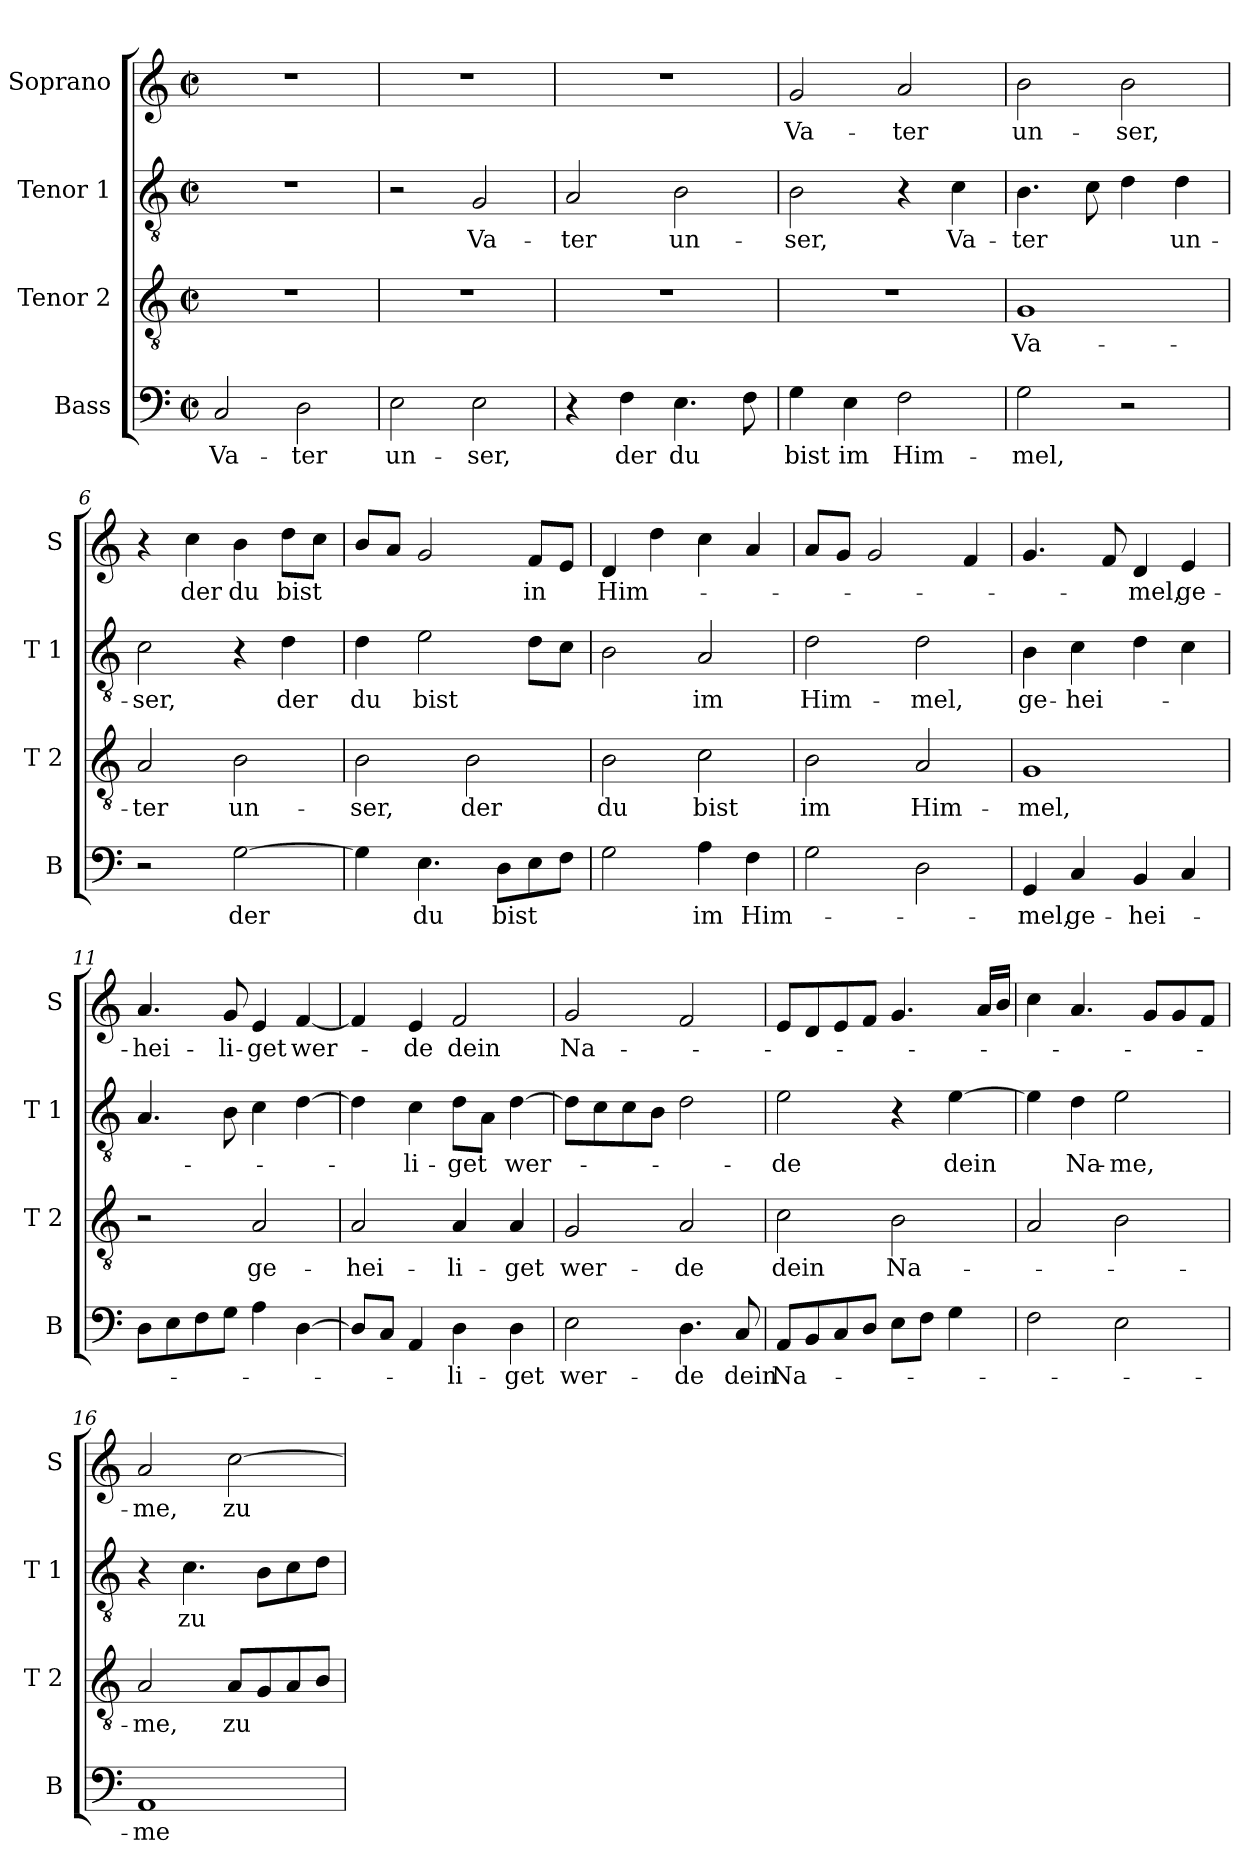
**kern	**text	**kern	**text	**kern	**text	**kern	**text
*part4	*part4	*part3	*part3	*part2	*part2	*part1	*part1
*staff4	*staff4	*staff3	*staff3	*staff2	*staff2	*staff1	*staff1
*I"Bass	*	*I"Tenor 2	*	*I"Tenor 1	*	*I"Soprano	*
*I'B	*	*I'T 2	*	*I'T 1	*	*I'S	*
*clefF4	*	*clefGv2	*	*clefGv2	*	*clefG2	*
*k[]	*	*k[]	*	*k[]	*	*k[]	*
*C:	*	*C:	*	*C:	*	*C:	*
*M2/2	*	*M2/2	*	*M2/2	*	*M2/2	*
*met(c|)	*	*met(c|)	*	*met(c|)	*	*met(c|)	*
=1	=1	=1	=1	=1	=1	=1	=1
!	!LO:LY:b	!	!	!	!	!	!
2C/	Va-	1r	.	1r	.	1r	.
!	!LO:LY:b	!	!	!	!	!	!
2D\	-ter	.	.	.	.	.	.
=2	=2	=2	=2	=2	=2	=2	=2
!	!LO:LY:b	!	!	!	!	!	!
2E\	un-	1r	.	2r	.	1r	.
!	!LO:LY:b	!	!	!	!LO:LY:b	!	!
2E\	-ser,	.	.	2G/	Va-	.	.
=3	=3	=3	=3	=3	=3	=3	=3
!	!	!	!	!	!LO:LY:b	!	!
4r	.	1r	.	2A/	-ter	1r	.
!	!LO:LY:b	!	!	!	!	!	!
4F\	der	.	.	.	.	.	.
!	!LO:LY:b	!	!	!	!LO:LY:b	!	!
4.E\	du	.	.	2B\	un-	.	.
8F\	.	.	.	.	.	.	.
=4	=4	=4	=4	=4	=4	=4	=4
!	!LO:LY:b	!	!	!	!LO:LY:b	!	!LO:LY:b
4G\	bist	1r	.	2B\	-ser,	2g/	Va-
!	!LO:LY:b	!	!	!	!	!	!
4E\	im	.	.	.	.	.	.
!	!LO:LY:b	!	!	!	!	!	!LO:LY:b
2F\	Him-	.	.	4r	.	2a/	-ter
!	!	!	!	!	!LO:LY:b	!	!
.	.	.	.	4c\	Va-	.	.
=5	=5	=5	=5	=5	=5	=5	=5
!	!LO:LY:b	!	!LO:LY:b	!	!LO:LY:b	!	!LO:LY:b
2G\	-mel,	1G	Va-	4.B\	-ter	2b\	un-
.	.	.	.	8c\	.	.	.
!	!	!	!	!	!	!	!LO:LY:b
2r	.	.	.	4d\	.	2b\	-ser,
!	!	!	!	!	!LO:LY:b	!	!
.	.	.	.	4d\	un-	.	.
!!LO:LB:g=z
=6	=6	=6	=6	=6	=6	=6	=6
!	!	!	!LO:LY:b	!	!LO:LY:b	!	!
2r	.	2A/	-ter	2c\	-ser,	4r	.
!	!	!	!	!	!	!	!LO:LY:b
.	.	.	.	.	.	4cc\	der
!	!LO:LY:b	!	!LO:LY:b	!	!	!	!LO:LY:b
[2G\	der	2B\	un-	4r	.	4b\	du
!	!	!	!	!	!LO:LY:b	!	!LO:LY:b
.	.	.	.	4d\	der	8dd\L	bist
.	.	.	.	.	.	8cc\J	.
=7	=7	=7	=7	=7	=7	=7	=7
!	!	!	!LO:LY:b	!	!LO:LY:b	!	!
4G\]	.	2B\	-ser,	4d\	du	8b/L	.
.	.	.	.	.	.	8a/J	.
!	!LO:LY:b	!	!	!	!LO:LY:b	!	!
4.E\	du	.	.	2e\	bist	2g/	.
!	!	!	!LO:LY:b	!	!	!	!
.	.	2B\	der	.	.	.	.
!	!LO:LY:b	!	!	!	!	!	!
8D\L	bist	.	.	.	.	.	.
!	!	!	!	!	!	!	!LO:LY:b
8E\	.	.	.	8d\L	.	8f/L	in
8F\J	.	.	.	8c\J	.	8e/J	.
=8	=8	=8	=8	=8	=8	=8	=8
!	!	!	!LO:LY:b	!	!	!	!LO:LY:b
2G\	.	2B\	du	2B\	.	4d/	Him-
.	.	.	.	.	.	4dd\	.
!	!LO:LY:b	!	!LO:LY:b	!	!LO:LY:b	!	!
4A\	im	2c\	bist	2A/	im	4cc\	.
!	!LO:LY:b	!	!	!	!	!	!
4F\	Him-	.	.	.	.	4a/	.
=9	=9	=9	=9	=9	=9	=9	=9
!	!	!	!LO:LY:b	!	!LO:LY:b	!	!
2G\	.	2B\	im	2d\	Him-	8a/L	.
.	.	.	.	.	.	8g/J	.
.	.	.	.	.	.	2g/	.
!	!	!	!LO:LY:b	!	!LO:LY:b	!	!
2D\	.	2A/	Him-	2d\	-mel,	.	.
.	.	.	.	.	.	4f/	.
=10	=10	=10	=10	=10	=10	=10	=10
!	!LO:LY:b	!	!LO:LY:b	!	!LO:LY:b	!	!
4GG/	-mel,	1G	-mel,	4B\	ge-	4.g/	.
!	!LO:LY:b	!	!	!	!LO:LY:b	!	!
4C/	ge-	.	.	4c\	-hei-	.	.
.	.	.	.	.	.	8f/	.
!	!LO:LY:b	!	!	!	!	!	!LO:LY:b
4BB/	-hei-	.	.	4d\	.	4d/	-mel,
!	!	!	!	!	!	!	!LO:LY:b
4C/	.	.	.	4c\	.	4e/	ge-
=11	=11	=11	=11	=11	=11	=11	=11
!	!	!	!	!	!	!	!LO:LY:b
8D\L	.	2r	.	4.A/	.	4.a/	-hei-
8E\	.	.	.	.	.	.	.
8F\	.	.	.	.	.	.	.
!	!	!	!	!	!	!	!LO:LY:b
8G\J	.	.	.	8B\	.	8g/	-li-
!	!	!	!LO:LY:b	!	!	!	!LO:LY:b
4A\	.	2A/	ge-	4c\	.	4e/	-get
!	!	!	!	!	!	!	!LO:LY:b
[4D\	.	.	.	[4d\	.	[4f/	wer-
!!LO:LB:g=z
=12	=12	=12	=12	=12	=12	=12	=12
!	!	!	!LO:LY:b	!	!	!	!
8D/L]	.	2A/	-hei-	4d\]	.	4f/]	.
8C/J	.	.	.	.	.	.	.
!	!	!	!	!	!LO:LY:b	!	!LO:LY:b
4AA/	.	.	.	4c\	-li-	4e/	-de
!	!LO:LY:b	!	!LO:LY:b	!	!LO:LY:b	!	!LO:LY:b
4D\	-li-	4A/	-li-	8d\L	-get	2f/	dein
.	.	.	.	8A\J	.	.	.
!	!LO:LY:b	!	!LO:LY:b	!	!LO:LY:b	!	!
4D\	-get	4A/	-get	[4d\	wer-	.	.
=13	=13	=13	=13	=13	=13	=13	=13
!	!LO:LY:b	!	!LO:LY:b	!	!	!	!LO:LY:b
2E\	wer-	2G/	wer-	8d\L]	.	2g/	Na-
.	.	.	.	8c\	.	.	.
.	.	.	.	8c\	.	.	.
.	.	.	.	8B\J	.	.	.
!	!LO:LY:b	!	!LO:LY:b	!	!	!	!
4.D\	-de	2A/	-de	2d\	.	2f/	.
!	!LO:LY:b	!	!	!	!	!	!
8C/	dein	.	.	.	.	.	.
=14	=14	=14	=14	=14	=14	=14	=14
!	!LO:LY:b	!	!LO:LY:b	!	!LO:LY:b	!	!
8AA/L	Na-	2c\	dein	2e\	-de	8e/L	.
8BB/	.	.	.	.	.	8d/	.
8C/	.	.	.	.	.	8e/	.
8D/J	.	.	.	.	.	8f/J	.
!	!	!	!LO:LY:b	!	!	!	!
8E\L	.	2B\	Na-	4r	.	4.g/	.
8F\J	.	.	.	.	.	.	.
!	!	!	!	!	!LO:LY:b	!	!
4G\	.	.	.	[4e\	dein	.	.
.	.	.	.	.	.	16a/LL	.
.	.	.	.	.	.	16b/JJ	.
=15	=15	=15	=15	=15	=15	=15	=15
2F\	.	2A/	.	4e\]	.	4cc\	.
!	!	!	!	!	!LO:LY:b	!	!
.	.	.	.	4d\	Na-	4.a/	.
!	!	!	!	!	!LO:LY:b	!	!
2E\	.	2B\	.	2e\	-me,	.	.
.	.	.	.	.	.	8g/L	.
.	.	.	.	.	.	8g/	.
.	.	.	.	.	.	8f/J	.
=16	=16	=16	=16	=16	=16	=16	=16
!	!LO:LY:b	!	!LO:LY:b	!	!	!	!LO:LY:b
1AA	-me	2A/	-me,	4r	.	2a/	-me,
!	!	!	!	!	!LO:LY:b	!	!
.	.	.	.	4.c\	zu	.	.
!	!	!	!LO:LY:b	!	!	!	!LO:LY:b
.	.	8A/L	zu	.	.	[2cc\	zu
.	.	8G/	.	8B\L	.	.	.
.	.	8A/	.	8c\	.	.	.
.	.	8B/J	.	8d\J	.	.	.
=	=	=	=	=	=	=	=
*-	*-	*-	*-	*-	*-	*-	*-
